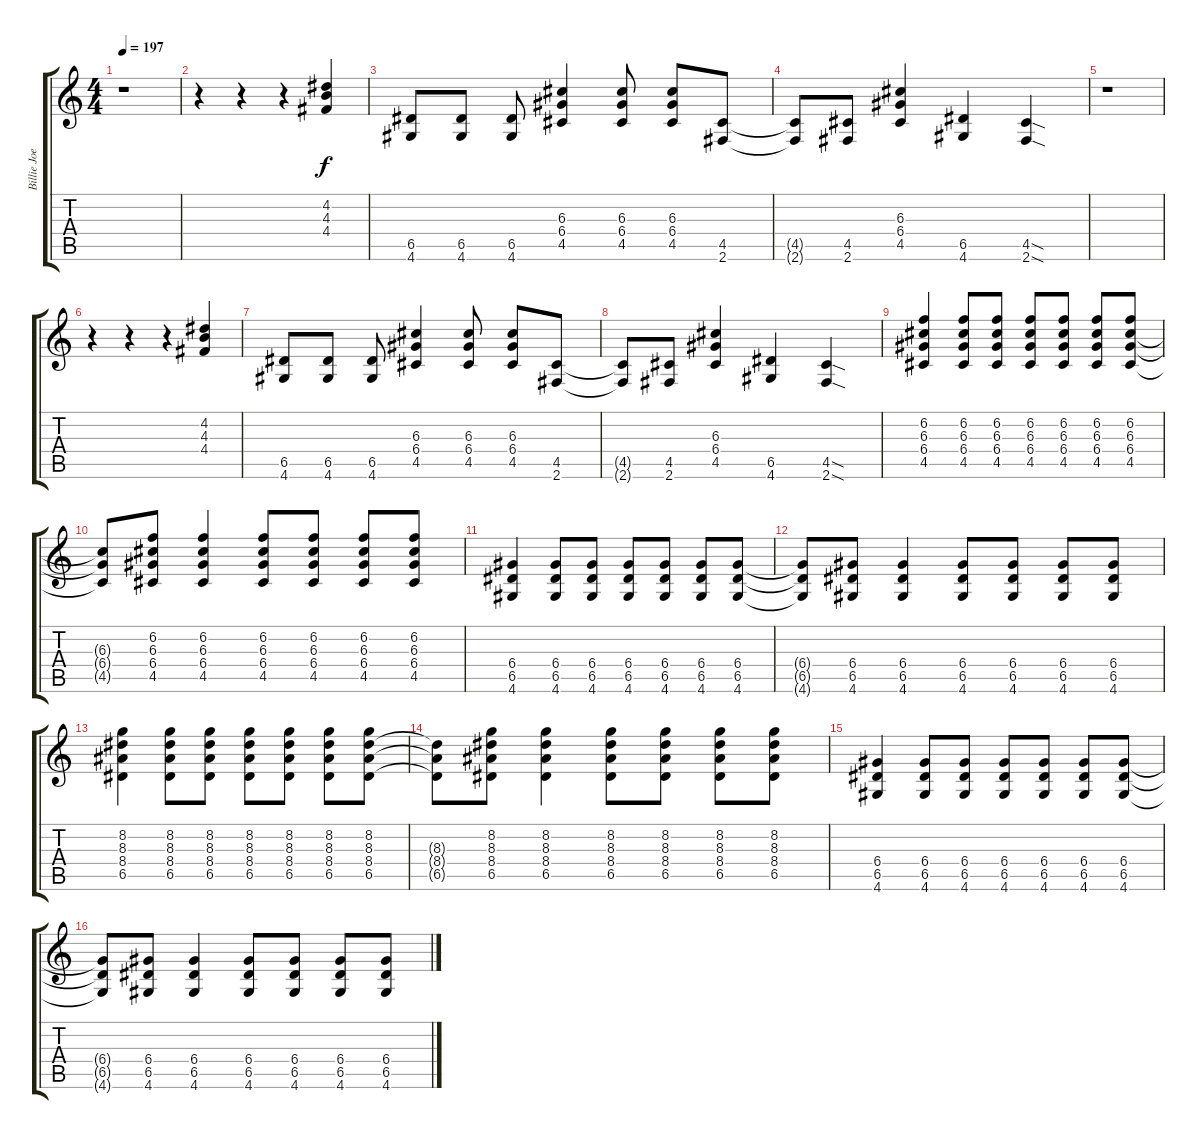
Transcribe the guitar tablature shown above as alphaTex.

\track ("Billie Joe (Guitar 1)" "Billie Joe") {instrument overdrivenguitar}
\staff {score tabs}
\tuning (E4 B3 G3 D3 A2 E2) {hide}
\ts (4 4)
\tempo 197
\clef g2
\ks c
r.1{dy f} |
r.4 r.4 r.4 (4.2 4.3 4.4).4 |
(6.5 4.6).8{balance 8} (6.5 4.6).8 (6.5 4.6).8 (6.3 6.4 4.5).4 (6.3 6.4 4.5).8 (6.3 6.4 4.5).8 (4.5 2.6).8 |
(4.5{t} 2.6{t}).8 (4.5 2.6).8 (6.3 6.4 4.5).4 (6.5 4.6).4 (4.5{sod} 2.6{sod}).4 |
r.1 |
r.4 r.4 r.4 (4.2 4.3 4.4).4{balance 16} |
(6.5 4.6).8{balance 8} (6.5 4.6).8 (6.5 4.6).8 (6.3 6.4 4.5).4 (6.3 6.4 4.5).8 (6.3 6.4 4.5).8 (4.5 2.6).8 |
(4.5{t} 2.6{t}).8 (4.5 2.6).8 (6.3 6.4 4.5).4 (6.5 4.6).4 (4.5{sod} 2.6{sod}).4 |
(6.2 6.3 6.4 4.5).4 (6.2 6.3 6.4 4.5).8 (6.2 6.3 6.4 4.5).8 (6.2 6.3 6.4 4.5).8 (6.2 6.3 6.4 4.5).8 (6.2 6.3 6.4 4.5).8 (6.2 6.3 6.4 4.5).8 |
(6.3{t} 6.4{t} 4.5{t}).8 (6.2 6.3 6.4 4.5).8 (6.2 6.3 6.4 4.5).4 (6.2 6.3 6.4 4.5).8 (6.2 6.3 6.4 4.5).8 (6.2 6.3 6.4 4.5).8 (6.2 6.3 6.4 4.5).8 |
(6.4 6.5 4.6).4 (6.4 6.5 4.6).8 (6.4 6.5 4.6).8 (6.4 6.5 4.6).8 (6.4 6.5 4.6).8 (6.4 6.5 4.6).8 (6.4 6.5 4.6).8 |
(6.4{t} 6.5{t} 4.6{t}).8 (6.4 6.5 4.6).8 (6.4 6.5 4.6).4 (6.4 6.5 4.6).8 (6.4 6.5 4.6).8 (6.4 6.5 4.6).8 (6.4 6.5 4.6).8 |
(8.2 8.3 8.4 6.5).4 (8.2 8.3 8.4 6.5).8 (8.2 8.3 8.4 6.5).8 (8.2 8.3 8.4 6.5).8 (8.2 8.3 8.4 6.5).8 (8.2 8.3 8.4 6.5).8 (8.2 8.3 8.4 6.5).8 |
(8.3{t} 8.4{t} 6.5{t}).8 (8.2 8.3 8.4 6.5).8 (8.2 8.3 8.4 6.5).4 (8.2 8.3 8.4 6.5).8 (8.2 8.3 8.4 6.5).8 (8.2 8.3 8.4 6.5).8 (8.2 8.3 8.4 6.5).8 |
(6.4 6.5 4.6).4 (6.4 6.5 4.6).8 (6.4 6.5 4.6).8 (6.4 6.5 4.6).8 (6.4 6.5 4.6).8 (6.4 6.5 4.6).8 (6.4 6.5 4.6).8 |
(6.4{t} 6.5{t} 4.6{t}).8 (6.4 6.5 4.6).8 (6.4 6.5 4.6).4 (6.4 6.5 4.6).8 (6.4 6.5 4.6).8 (6.4 6.5 4.6).8 (6.4 6.5 4.6).8
